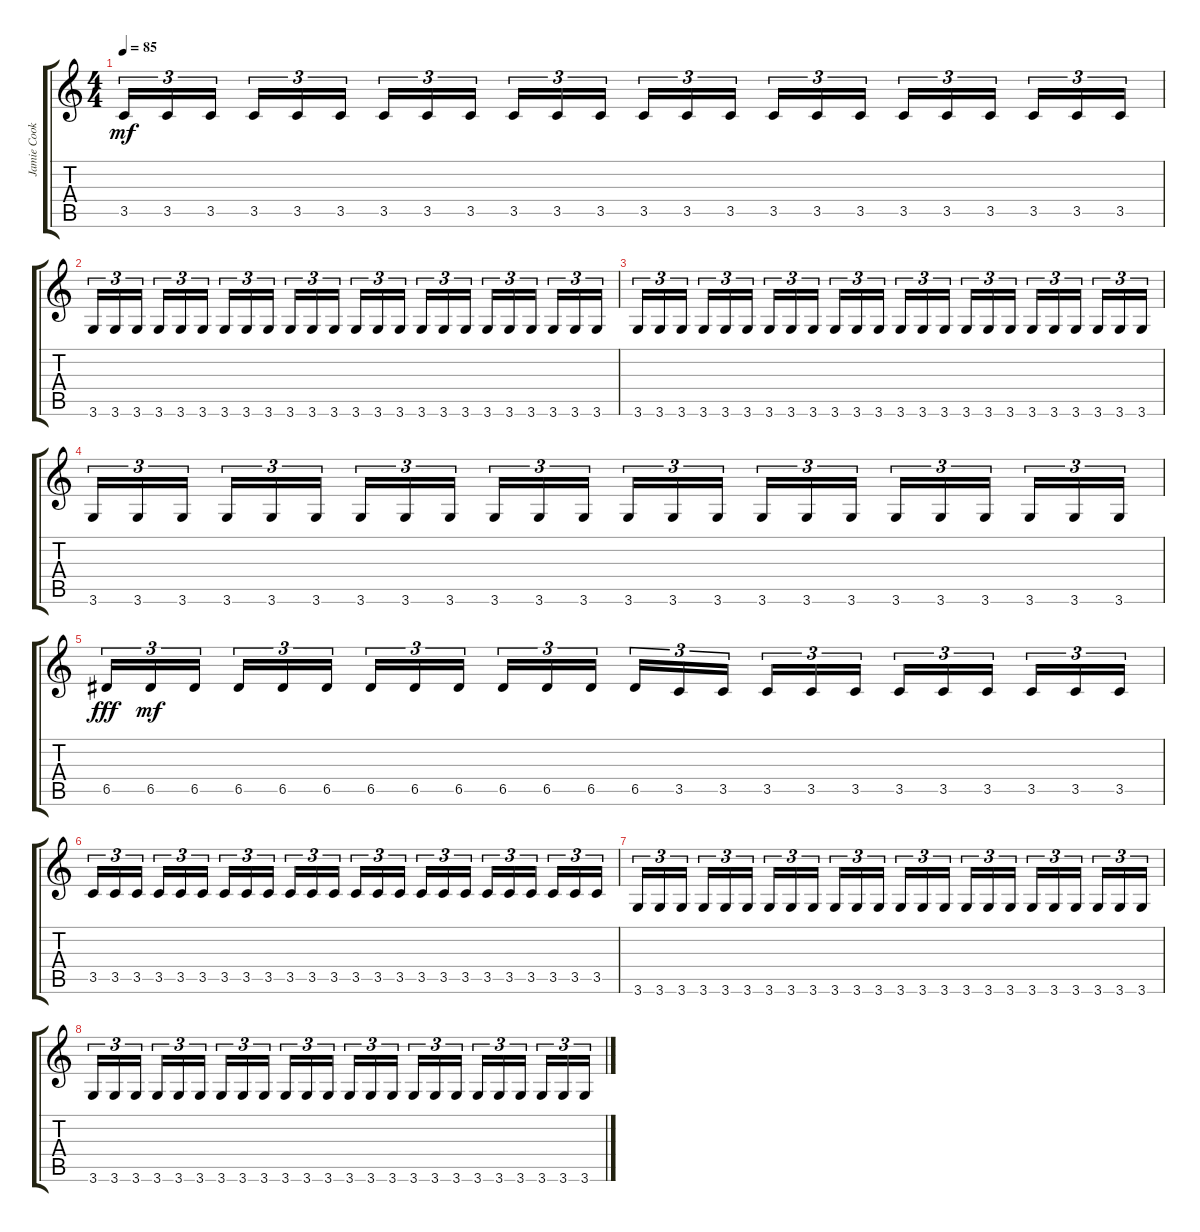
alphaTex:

\track ("Jamie Cook - Backing" "Jamie Cook") {instrument distortionguitar}
\staff {score tabs}
\tuning (E4 B3 G3 D3 A2 E2) {hide}
\ts (4 4)
\tempo 85
\clef g2
\ks c
3.5.16{tu (3 2) dy mf} 3.5.16{tu (3 2)} 3.5.16{tu (3 2)} 3.5.16{tu (3 2)} 3.5.16{tu (3 2)} 3.5.16{tu (3 2)} 3.5.16{tu (3 2)} 3.5.16{tu (3 2)} 3.5.16{tu (3 2)} 3.5.16{tu (3 2)} 3.5.16{tu (3 2)} 3.5.16{tu (3 2)} 3.5.16{tu (3 2)} 3.5.16{tu (3 2)} 3.5.16{tu (3 2)} 3.5.16{tu (3 2)} 3.5.16{tu (3 2)} 3.5.16{tu (3 2)} 3.5.16{tu (3 2)} 3.5.16{tu (3 2)} 3.5.16{tu (3 2)} 3.5.16{tu (3 2)} 3.5.16{tu (3 2)} 3.5.16{tu (3 2)} |
3.6.16{tu (3 2)} 3.6.16{tu (3 2)} 3.6.16{tu (3 2)} 3.6.16{tu (3 2)} 3.6.16{tu (3 2)} 3.6.16{tu (3 2)} 3.6.16{tu (3 2)} 3.6.16{tu (3 2)} 3.6.16{tu (3 2)} 3.6.16{tu (3 2)} 3.6.16{tu (3 2)} 3.6.16{tu (3 2)} 3.6.16{tu (3 2)} 3.6.16{tu (3 2)} 3.6.16{tu (3 2)} 3.6.16{tu (3 2)} 3.6.16{tu (3 2)} 3.6.16{tu (3 2)} 3.6.16{tu (3 2)} 3.6.16{tu (3 2)} 3.6.16{tu (3 2)} 3.6.16{tu (3 2)} 3.6.16{tu (3 2)} 3.6.16{tu (3 2)} |
3.6.16{tu (3 2)} 3.6.16{tu (3 2)} 3.6.16{tu (3 2)} 3.6.16{tu (3 2)} 3.6.16{tu (3 2)} 3.6.16{tu (3 2)} 3.6.16{tu (3 2)} 3.6.16{tu (3 2)} 3.6.16{tu (3 2)} 3.6.16{tu (3 2)} 3.6.16{tu (3 2)} 3.6.16{tu (3 2)} 3.6.16{tu (3 2)} 3.6.16{tu (3 2)} 3.6.16{tu (3 2)} 3.6.16{tu (3 2)} 3.6.16{tu (3 2)} 3.6.16{tu (3 2)} 3.6.16{tu (3 2)} 3.6.16{tu (3 2)} 3.6.16{tu (3 2)} 3.6.16{tu (3 2)} 3.6.16{tu (3 2)} 3.6.16{tu (3 2)} |
3.6.16{tu (3 2)} 3.6.16{tu (3 2)} 3.6.16{tu (3 2)} 3.6.16{tu (3 2)} 3.6.16{tu (3 2)} 3.6.16{tu (3 2)} 3.6.16{tu (3 2)} 3.6.16{tu (3 2)} 3.6.16{tu (3 2)} 3.6.16{tu (3 2)} 3.6.16{tu (3 2)} 3.6.16{tu (3 2)} 3.6.16{tu (3 2)} 3.6.16{tu (3 2)} 3.6.16{tu (3 2)} 3.6.16{tu (3 2)} 3.6.16{tu (3 2)} 3.6.16{tu (3 2)} 3.6.16{tu (3 2)} 3.6.16{tu (3 2)} 3.6.16{tu (3 2)} 3.6.16{tu (3 2)} 3.6.16{tu (3 2)} 3.6.16{tu (3 2)} |
6.5.16{tu (3 2) dy fff} 6.5.16{tu (3 2) dy mf} 6.5.16{tu (3 2)} 6.5.16{tu (3 2)} 6.5.16{tu (3 2)} 6.5.16{tu (3 2)} 6.5.16{tu (3 2)} 6.5.16{tu (3 2)} 6.5.16{tu (3 2)} 6.5.16{tu (3 2)} 6.5.16{tu (3 2)} 6.5.16{tu (3 2)} 6.5.16{tu (3 2)} 3.5.16{tu (3 2)} 3.5.16{tu (3 2)} 3.5.16{tu (3 2)} 3.5.16{tu (3 2)} 3.5.16{tu (3 2)} 3.5.16{tu (3 2)} 3.5.16{tu (3 2)} 3.5.16{tu (3 2)} 3.5.16{tu (3 2)} 3.5.16{tu (3 2)} 3.5.16{tu (3 2)} |
3.5.16{tu (3 2)} 3.5.16{tu (3 2)} 3.5.16{tu (3 2)} 3.5.16{tu (3 2)} 3.5.16{tu (3 2)} 3.5.16{tu (3 2)} 3.5.16{tu (3 2)} 3.5.16{tu (3 2)} 3.5.16{tu (3 2)} 3.5.16{tu (3 2)} 3.5.16{tu (3 2)} 3.5.16{tu (3 2)} 3.5.16{tu (3 2)} 3.5.16{tu (3 2)} 3.5.16{tu (3 2)} 3.5.16{tu (3 2)} 3.5.16{tu (3 2)} 3.5.16{tu (3 2)} 3.5.16{tu (3 2)} 3.5.16{tu (3 2)} 3.5.16{tu (3 2)} 3.5.16{tu (3 2)} 3.5.16{tu (3 2)} 3.5.16{tu (3 2)} |
3.6.16{tu (3 2)} 3.6.16{tu (3 2)} 3.6.16{tu (3 2)} 3.6.16{tu (3 2)} 3.6.16{tu (3 2)} 3.6.16{tu (3 2)} 3.6.16{tu (3 2)} 3.6.16{tu (3 2)} 3.6.16{tu (3 2)} 3.6.16{tu (3 2)} 3.6.16{tu (3 2)} 3.6.16{tu (3 2)} 3.6.16{tu (3 2)} 3.6.16{tu (3 2)} 3.6.16{tu (3 2)} 3.6.16{tu (3 2)} 3.6.16{tu (3 2)} 3.6.16{tu (3 2)} 3.6.16{tu (3 2)} 3.6.16{tu (3 2)} 3.6.16{tu (3 2)} 3.6.16{tu (3 2)} 3.6.16{tu (3 2)} 3.6.16{tu (3 2)} |
3.6.16{tu (3 2)} 3.6.16{tu (3 2)} 3.6.16{tu (3 2)} 3.6.16{tu (3 2)} 3.6.16{tu (3 2)} 3.6.16{tu (3 2)} 3.6.16{tu (3 2)} 3.6.16{tu (3 2)} 3.6.16{tu (3 2)} 3.6.16{tu (3 2)} 3.6.16{tu (3 2)} 3.6.16{tu (3 2)} 3.6.16{tu (3 2)} 3.6.16{tu (3 2)} 3.6.16{tu (3 2)} 3.6.16{tu (3 2)} 3.6.16{tu (3 2)} 3.6.16{tu (3 2)} 3.6.16{tu (3 2)} 3.6.16{tu (3 2)} 3.6.16{tu (3 2)} 3.6.16{tu (3 2)} 3.6.16{tu (3 2)} 3.6.16{tu (3 2)}
